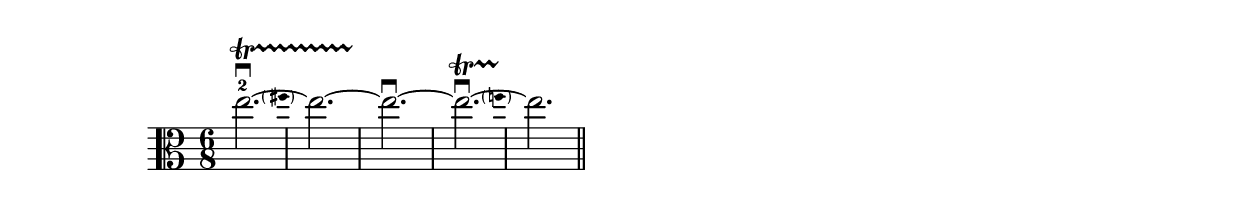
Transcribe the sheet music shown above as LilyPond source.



\version "2.14.2"


DB = \downbow
UB = \upbow


\score {


\relative c'

{

  
\key c  \major

\time 6/8

\clef alto


% measure 26


% measure 27

\pitchedTrill

e'2.-2~\DB\startTrillSpan fis

% measure 28

e2.~

% measure 29

e2.~\DB\stopTrillSpan

% measure 30

\pitchedTrill
 e2.~\DB\startTrillSpan  f!

% measure 31

e2.\stopTrillSpan

% measure 32

\bar "||"

} % end relative block

} % end score 





